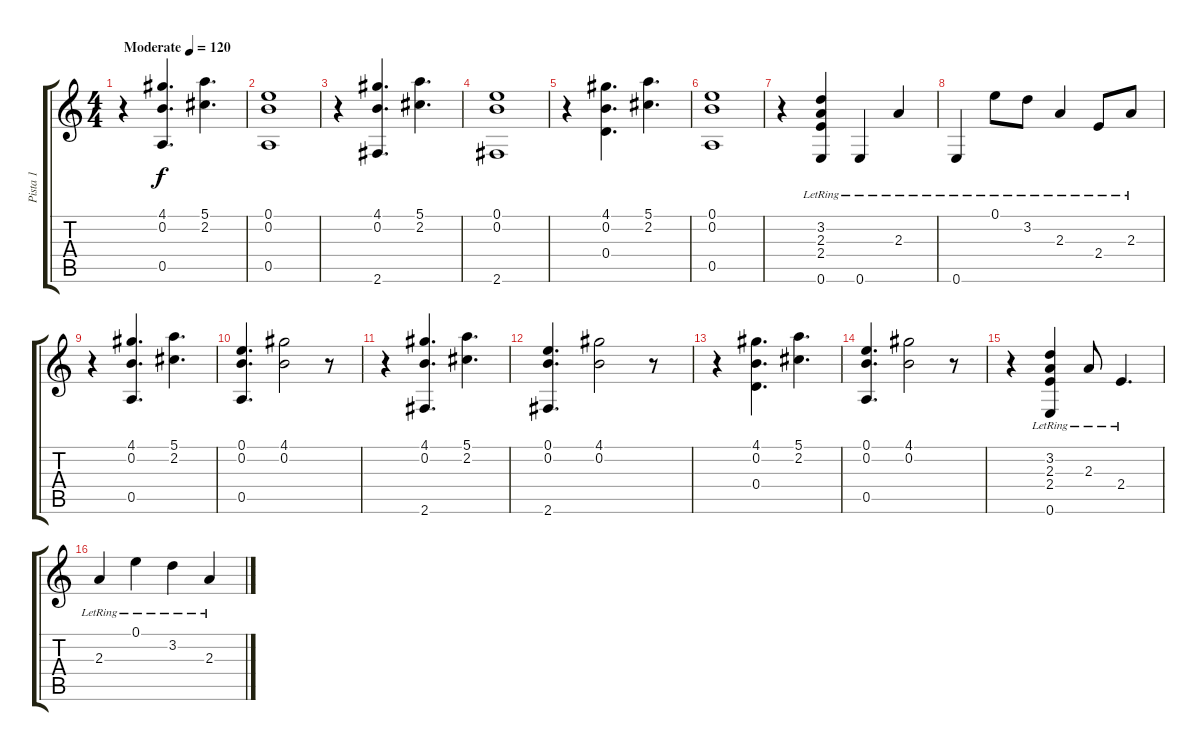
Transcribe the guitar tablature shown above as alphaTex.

\track ("Pista 1" "Pista 1") {instrument acousticguitarnylon}
\staff {score tabs}
\tuning (E4 B3 G3 D3 A2 E2) {hide}
\ts (4 4)
\tempo (120 "Moderate")
\clef g2
\ks c
r.4{dy f instrument acousticguitarnylon} (4.1 0.2 0.5).4{d} (5.1 2.2).4{d} |
(0.1 0.2 0.5).1 |
r.4 (4.1 0.2 2.6).4{d} (5.1 2.2).4{d} |
(0.1 0.2 2.6).1 |
r.4 (4.1 0.2 0.4).4{d} (5.1 2.2).4{d} |
(0.1 0.2 0.5).1 |
r.4 (3.2{lr} 2.3{lr} 2.4{lr} 0.6{lr}).4 0.6{lr}.4 2.3{lr}.4 |
0.6{lr}.4 0.1{lr}.8 3.2{lr}.8 2.3{lr}.4 2.4{lr}.8 2.3{lr}.8 |
r.4 (4.1 0.2 0.5).4{d} (5.1 2.2).4{d} |
(0.1 0.2 0.5).4{d} (4.1 0.2).2 r.8 |
r.4 (4.1 0.2 2.6).4{d} (5.1 2.2).4{d} |
(0.1 0.2 2.6).4{d} (4.1 0.2).2 r.8 |
r.4 (4.1 0.2 0.4).4{d} (5.1 2.2).4{d} |
(0.1 0.2 0.5).4{d} (4.1 0.2).2 r.8 |
r.4 (3.2{lr} 2.3{lr} 2.4{lr} 0.6{lr}).4 2.3{lr}.8 2.4{lr}.4{d} |
2.3{lr}.4 0.1{lr}.4 3.2{lr}.4 2.3{lr}.4
